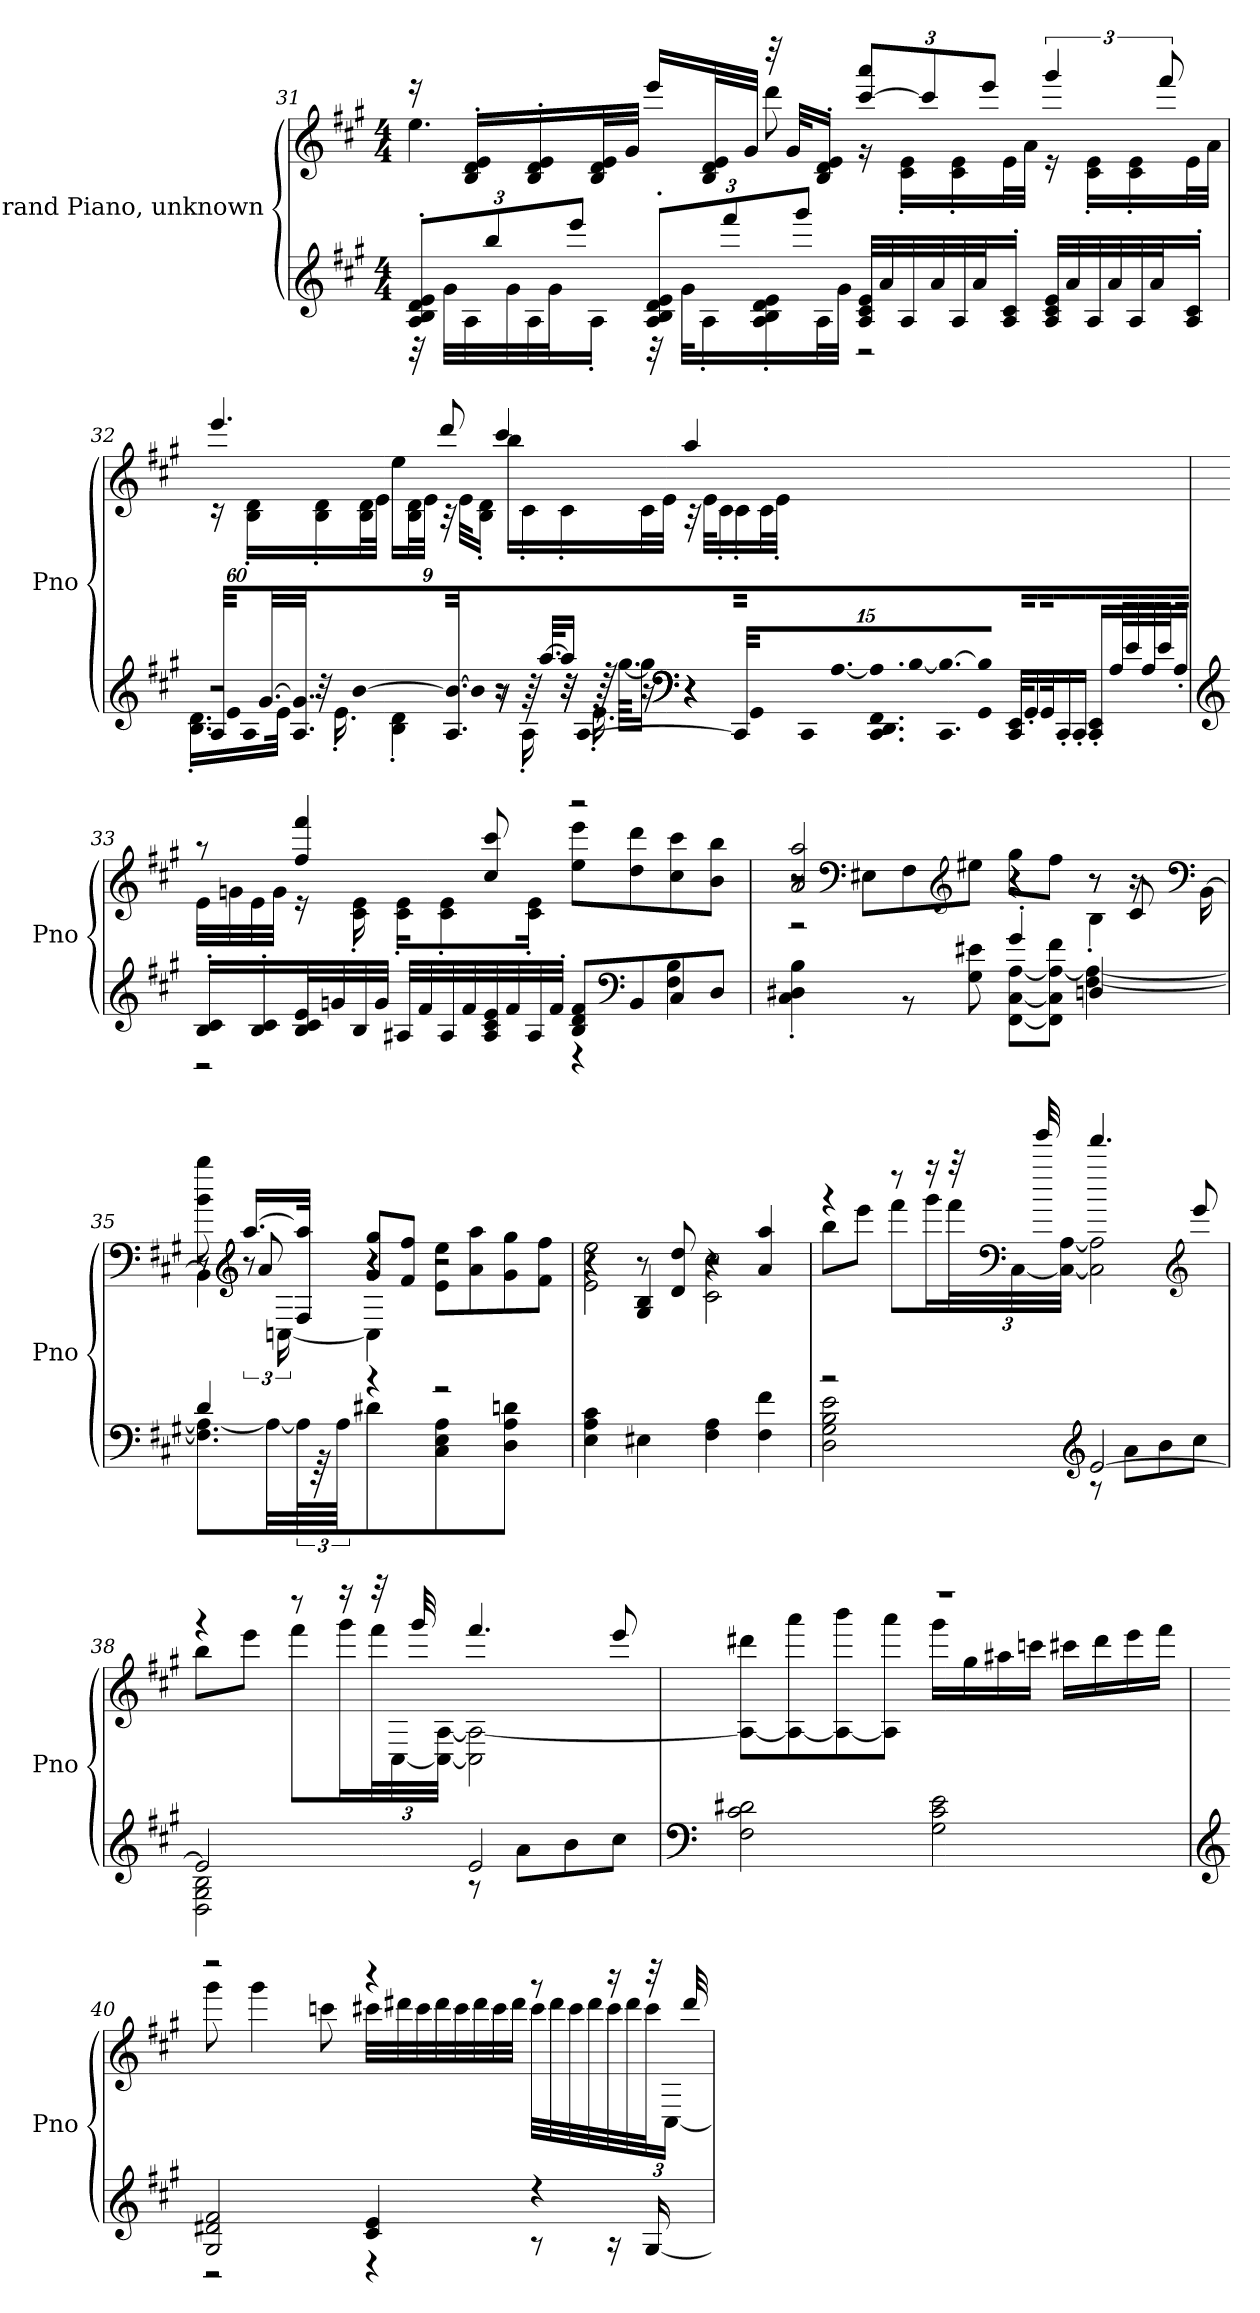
**kern	**kern
*part1	*part1
*staff2	*staff1
*I"Grand Piano, unknown	*
*I'Pno	*
!!LO:LB:g=z
*clefG2	*clefG2
*k[f#c#g#]	*k[f#c#g#]
*M4/4	*M4/4
*Xbrackettup	*
=31	=31
*^	*^
12A/' 12B/' 12d/' 12e/'L	32r	16r	4.ee\
.	32g#\LLL	.	.
.	32A\	16B/' 16d/' 16e/'LL	.
12bb/	.	.	.
.	32g#\	.	.
.	32A\	16B/' 16d/' 16e/'	.
.	32g#\J	.	.
12eee/J	.	.	.
.	16A'\JJ	32B/ 32d/ 32e/L	.
.	.	32g#/JJJ	.
12A/' 12B/' 12d/' 12e/'L	32r	16eee/LL	.
.	32g#\KLL	.	.
.	16A'\	32B/ 32d/ 32e/L	.
12fff#/	.	.	.
.	.	32g#/JJJ	.
.	16A\' 16B\' 16d\' 16e\'	32r	8ddd\
.	.	32g#/KLL	.
12ggg#/J	.	.	.
.	32A\L	16B/' 16d/' 16e/'JJ	.
.	32g#\JJJ	.	.
*	*	*Xbrackettup	*
32A/ 32c#/ 32e/LLL	2r	[12ccc#/ 12aaa/L	16r
32a/	.	.	.
32A/	.	.	16c#\' 16e\'LL
.	.	12ccc#/]	.
32a/	.	.	.
32A/	.	.	16c#\' 16e\'
32a/J	.	.	.
.	.	12eee/J	.
16A/' 16c#/'JJ	.	.	32e\L
.	.	.	32a\JJJ
*	*	*brackettup	*
32A/ 32c#/ 32e/LLL	.	6ggg#/	16r
32a/	.	.	.
32A/	.	.	16c#\' 16e\'LL
32a/	.	.	.
32A/	.	.	16c#\' 16e\'
32a/J	.	.	.
.	.	12fff#/	.
16A/' 16c#/'JJ	.	.	32e\L
.	.	.	32a\JJJ
!!LO:LB:g=z	!!
=32	=32	=32	=32
*	*^	*	*
!	!	!LO:N:vis=32	!	!
*	*	*^	*	*
2r	2r	1920%53A/LLL	16.B\' 16.d\'LL	4.eee/	16r
!	!	!LO:N:vis=32	!	!	!
.	.	1920%53e/	.	.	.
!	!	!LO:N:vis=32	!	!	!
.	.	1920%53A/	.	.	.
.	.	.	.	.	16B\' 16d\'LL
.	.	[36.g#/	.	.	.
.	.	.	32e\JJk	.	.
.	.	36.A/ 36.g#/]	.	.	.
.	.	.	32r	.	16B\' 16d\'
.	.	.	16.e'\	.	.
!	!	!LO:N:vis=64	!	!	!
.	.	[640%9b/K	.	.	.
.	.	36.A/ 36.b/_	.	.	.
.	.	.	.	.	32B\ 32d\L
.	.	.	.	.	32e\JJJ
!	!	!LO:N:vis=32	!	!	!
.	.	1920%53b/JJJ]	.	.	.
.	.	[1920A/	.	.	.
.	.	480%13A/LLL]	4B\' 4d\'	.	16ee\LL
!	!	!LO:N:vis=32	!	!	!
.	.	1920%53e/	.	.	.
!	!	!LO:N:vis=32	!	!	!
.	.	1920%53A/	.	.	.
.	.	.	.	.	32B\ 32d\L
.	.	[36.ff#/	.	.	.
.	.	.	.	.	32e\JJJ
.	.	36.A/ 36.B/ 36.d/ 36.ff#/]	.	.	.
.	.	.	.	8ddd/	32r
.	.	.	.	.	32e\KLL
!	!	!LO:N:vis=64	!	!	!
.	.	[640%9gg#/K	.	.	.
.	.	36.A/ 36.gg#/_	.	.	.
.	.	.	.	.	16B\' 16d\'JJ
!	!	!LO:N:vis=32	!	!	!
.	.	1920%53e/ 1920%53gg#/]JJJ	.	.	.
.	.	32A/ 32c#/KLL	.	.	.
16r	8r	.	16r	4ccc#/	16bb\LL
.	.	16e'/	.	.	.
64r	.	.	16A'\	.	16c#'\
[32.aa/KLL	.	.	.	.	.
.	.	32e/K	.	.	.
.	.	16A'/	.	.	.
16aa/JJ]	32r	.	32r	.	16c#'\
.	128r	.	16.e'\	.	.
.	[64.gg#\KKLL	.	.	.	.
.	.	16A'/JJ	.	.	.
16r	16gg#\JJ]	.	.	.	32c#\L
.	.	.	.	.	32e\JJJ
.	.	16A/' 16c#/'LL	.	.	.
*clefF4	*	*	*	*	*
4r	4r	.	4r	4aa/	32r
.	.	.	.	.	32e\KLL
.	.	32A/L	.	.	.
.	.	.	.	.	16c#'\
.	.	32e/	.	.	.
.	.	32A/	.	.	.
.	.	.	.	.	16c#'\
.	.	32e/J	.	.	.
.	.	16A'/JJ	.	.	.
.	.	.	.	.	32c#\L
.	.	.	.	.	32e'\JJJ
.	.	960ryy	.	.	.
*v	*v	*v	*v	*	*
!!LO:LB:g=z	!!
=33	=33	=33
*clefG2	*	*
*^	*	*
16B/' 16c#/'LL	2r	8r	32e\LLL
.	.	.	32gn\
16B/' 16c#/'	.	.	32e\
.	.	.	32g\JJJ
32B/ 32c#/ 32e/L	.	4ff#/ 4fff#/	16r
32gn/	.	.	.
32B/	.	.	16c#\' 16e\'
32g/JJJ	.	.	.
32A#X/LLL	.	.	16c#\' 16e\'KL
32f#/	.	.	.
32A#/	.	.	8c#\' 8e\'
32f#/	.	.	.
32A#/ 32c#/ 32e/	.	8cc#/ 8ccc#/	.
32f#/	.	.	.
32A#/	.	.	16c#\' 16e\'Jk
32f#'/JJJ	.	.	.
8B/ 8d/ 8f#/L	4r	2r	8ee\ 8eee\L
*clefF4	*	*	*
8BB/	.	.	8dd\ 8ddd\
8C#/	4F#\ 4B\	.	8cc#\ 8ccc#\
8D/J	.	.	8b\ 8bb\J
!!LO:PB:g=z
=34	=34	=34	=34
*	*	*	*^
2r	4C#\' 4D#X\' 4B\'	2a/ 2aa/	8r	2r
*	*	*clefF4	*	*
.	.	.	8E#X\L	.
.	8r	.	8F#\	.
*	*	*clefG2	*	*
.	8G#\ 8e#X\	.	8ee#X\J	.
4g#'/	[8FF#\ [8C#\ [8A\L	4r	8gg#\L	4r
.	8FF#\] 8C#\] 8A\_ 8f#\J	.	8ff#\J	.
4Dn/	[4F#\ 4A\_	8r	4B'\	8r
.	.	8c#/	.	16r
*	*	*clefF4	*	*
.	.	.	.	[16BB\
=35	=35	=35	=35	=35
*	*	*	*	*^
4d/	8.F#\] 8.A\_L	8r	8b\ 8bb\	8r	4BB\]
*	*	*clefG2	*	*	*
.	.	[16.aa/LL	12r	8a/	.
.	32A\LL_	.	.	.	.
.	.	.	[24Cn\	.	.
*	*brackettup	*	*	*	*
.	96A\JJJk]	32F#/ 32aa/]JJk	.	.	.
.	96r	.	.	.	.
.	96A\	.	.	.	.
4r	4d#X\	8g#/ 8gg#/L	4C\]	4r	4r
.	.	8f#/ 8ff#/J	.	.	.
2r	4C#\ 4E\ 4A\	2r	8e\ 8ee\L	2r	2r
.	.	.	8a\ 8aa\	.	.
.	4D\ 4A\ 4dn\	.	8g#\ 8gg#\	.	.
.	.	.	8f#\ 8ff#\J	.	.
*v	*v	*	*	*	*
*	*	*	*v	*v
=36	=36	=36	=36
4E\ 4A\ 4c#\	4r	2e\ 2ee\	4r
4E#X\	8r	.	4G#/ 4B/
.	8d/ 8dd/	.	.
4F#\ 4A\	4r	2c#\ 2cc#\	2r
4F#\ 4f#\	4a/ 4aa/	.	.
*	*	*v	*v
!!LO:LB:g=z
=37	=37	=37
*^	*	*
2r	2D\ 2G#\ 2B\ 2e\	4r	8bb\L
.	.	.	8eee\J
.	.	8r	8fff#\L
.	.	16r	16ggg#\L
*	*	*	*Xbrackettup
.	.	32r	48fff#\L
*	*	*clefF4	*
.	.	.	[48C#\
.	.	32ggg#/	.
.	.	.	48C#\_ [48A\JJJ
*clefG2	*	*	*
[2e/	8r	4.fff#/	2C#\] 2A\]
.	8a\L	.	.
.	8b\	.	.
*	*	*clefG2	*
.	8cc#\J	8eee/	.
=38	=38	=38	=38
2e/]	2D\ 2G#\ 2B\	4r	8bb\L
.	.	.	8eee\J
.	.	8r	8fff#\L
.	.	16r	16ggg#\L
.	.	32r	48fff#\L
.	.	.	[48C#\
.	.	32ggg#/	.
.	.	.	48C#\_ [48A\JJJ
2e/	8r	4.fff#/	2C#\] 2A\_
.	8a\L	.	.
.	8b\	.	.
.	8cc#\J	8eee/	.
*v	*v	*	*
!!LO:LB:g=z	!!
=39	=39	=39
*clefF4	*	*
2F#\ 2c#\ 2d#X\	1r	8A\_ 8ddd#X\L
.	.	8A\_ 8aaa\
.	.	8A\_ 8bbb\
.	.	8A\] 8aaa\J
2G#\ 2c#\ 2e\	.	16ggg#\LL
.	.	16gg#\
.	.	16aa#X\
.	.	16cccn\JJ
.	.	16ccc#X\LL
.	.	16ddd#\
.	.	16eee\
.	.	16fff#\JJ
!!LO:LB:g=z	!!
=40	=40	=40
*clefG2	*	*
*^	*	*
2G#/ 2d#X/ 2f#/	2r	2r	8ggg#\
.	.	.	4ggg#\
.	.	.	8cccn\
4c#/ 4e/	4r	4r	32ccc#X\LLL
.	.	.	32ddd#X\
.	.	.	32ccc#\
.	.	.	32ddd#\
.	.	.	32ccc#\
.	.	.	32ddd#\
.	.	.	32ccc#\
.	.	.	32ddd#\JJJ
4r	8r	8r	32ccc#\LLL
.	.	.	32ddd#\
.	.	.	32ccc#\
.	.	.	32ddd#\
.	16r	16r	32ccc#\
.	.	.	32ddd#\
.	[16G#/	32r	48ccc#\J
.	.	.	[24C#\JJ
.	.	32ddd#/	.
*v	*v	*	*
*	*v	*v
=	=
*-	*-
